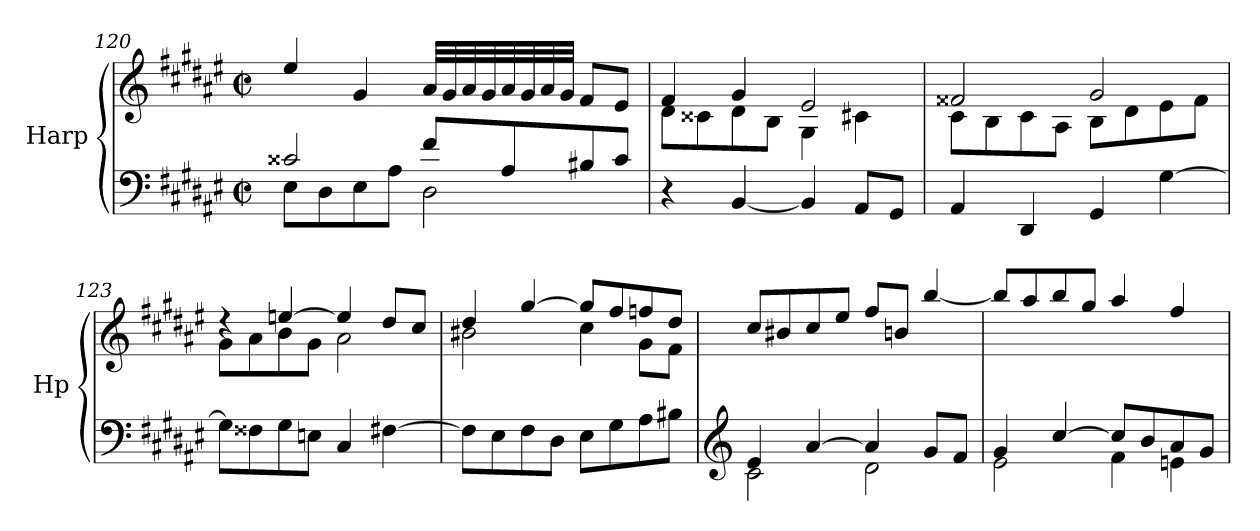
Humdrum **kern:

**kern	**kern
*part1	*part1
*staff2	*staff1
*I"Harp	*
*I'Hp	*
!!LO:LB:g=z
*clefF4	*clefG2
*k[f#c#g#d#a#e#]	*k[f#c#g#d#a#e#]
*M2/2	*M2/2
*met(c|)	*met(c|)
=120	=120
*^	*
2c##X/	8E#\L	4ee#/
.	8D#\	.
.	8E#\	4g#/
.	8A#\J	.
8f#/L	2D#\	32a#/LLL
.	.	32g#/
.	.	32a#/
.	.	32g#/
8A#/	.	32a#/
.	.	32g#/
.	.	32a#/
.	.	32g#/JJJ
8B#X/	.	8f#/L
8c##/J	.	8e#/J
*v	*v	*
=121	=121
*	*^
4r	4f#/	8d#\L
.	.	8c##X\
[4BB/	4g#/	8d#\
.	.	8B\J
4BB/]	2e#/	4G#\
8AA#/L	.	4c#X\
8GG#/J	.	.
=122	=122	=122
4AA#/	2f##X/	8c#\L
.	.	8B\
4DD#/	.	8c#\
.	.	8A#\J
4GG#/	2g#/	8B\L
.	.	8d#\
[4G#\	.	8e#\
.	.	8f##\J
!!LO:LB:g=z	!!
=123	=123	=123
8G#\L]	4rdd	8g#\L
8F##X\	.	8a#\
8G#\	[4een/	8b\
8En\J	.	8g#\J
4C#/	4ee/]	2a#\
[4F#X\	8dd#/L	.
.	8cc#/J	.
=124	=124	=124
8F#\L]	4dd#/	2b#X\
8E#\	.	.
8F#\	[4gg#/	.
8D#\J	.	.
8E#\L	8gg#/L]	4cc#\
8G#\	8ff#/	.
8A#\	8ffn/	8g#\L
8B#X\J	8dd#/J	8f#\J
*	*v	*v
=125	=125
*clefG2	*
*^	*
4e#/	2c#\	8cc#/L
.	.	8b#X/
[4a#/	.	8cc#/
.	.	8ee#/J
4a#/]	2d#\	8ff#/L
.	.	8bn/J
8g#/L	.	[4bb/
8f#/J	.	.
=126	=126	=126
4g#/	2e#\	8bb/L]
.	.	8aa#/
[4cc#/	.	8bb/
.	.	8gg#/J
8cc#/L]	4f#\	4aa#/
8b/	.	.
8a#/	4en\	4ff#/
8g#/J	.	.
*v	*v	*
=	=
*-	*-
